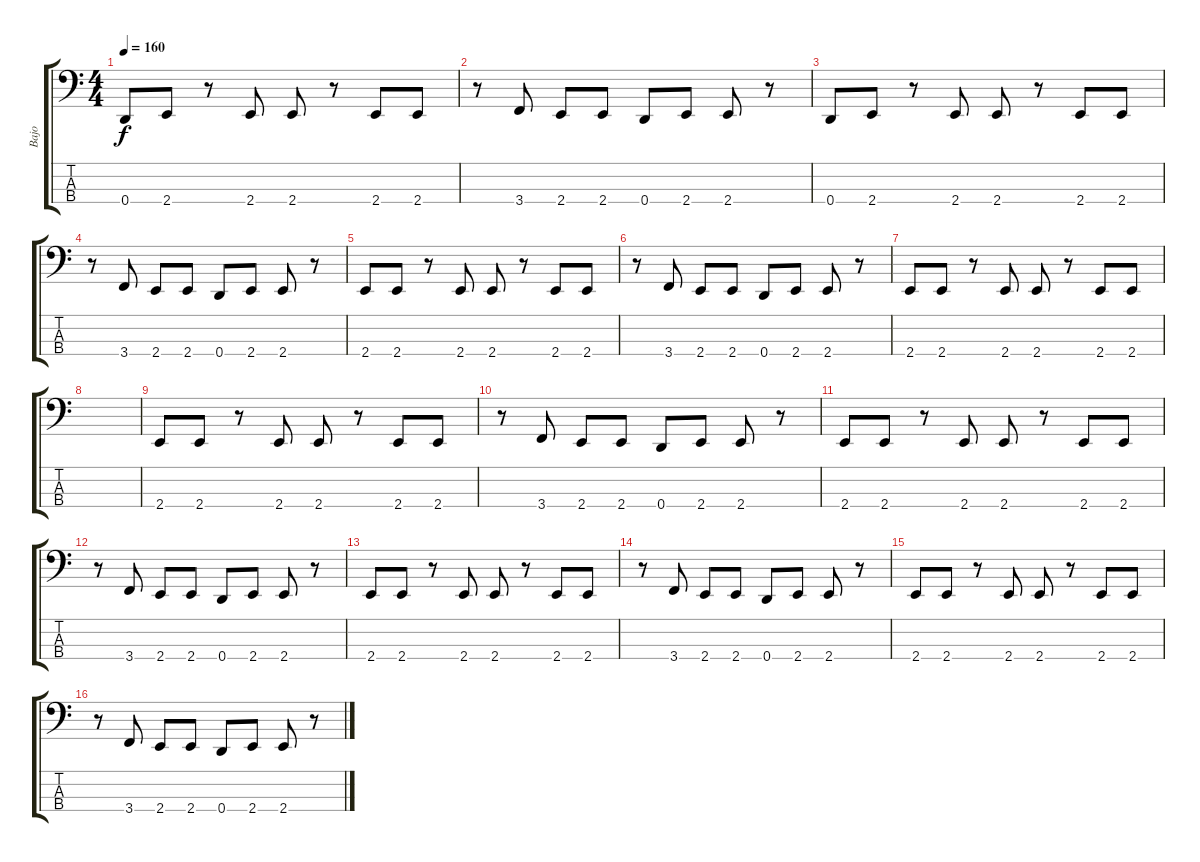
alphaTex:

\track ("Bajo" "Bajo") {instrument electricbasspick}
\staff {score tabs}
\tuning (G2 D2 A1 D1) {hide}
\ts (4 4)
\tempo 160
\clef f4
\ks c
0.4.8{dy f} 2.4.8 r.8 2.4.8 2.4.8 r.8 2.4.8 2.4.8 |
r.8 3.4.8 2.4.8 2.4.8 0.4.8 2.4.8 2.4.8 r.8 |
0.4.8 2.4.8 r.8 2.4.8 2.4.8 r.8 2.4.8 2.4.8 |
r.8 3.4.8 2.4.8 2.4.8 0.4.8 2.4.8 2.4.8 r.8 |
2.4.8 2.4.8 r.8 2.4.8 2.4.8 r.8 2.4.8 2.4.8 |
r.8 3.4.8 2.4.8 2.4.8 0.4.8 2.4.8 2.4.8 r.8 |
2.4.8 2.4.8 r.8 2.4.8 2.4.8 r.8 2.4.8 2.4.8 |
|
2.4.8 2.4.8 r.8 2.4.8 2.4.8 r.8 2.4.8 2.4.8 |
r.8 3.4.8 2.4.8 2.4.8 0.4.8 2.4.8 2.4.8 r.8 |
2.4.8 2.4.8 r.8 2.4.8 2.4.8 r.8 2.4.8 2.4.8 |
r.8 3.4.8 2.4.8 2.4.8 0.4.8 2.4.8 2.4.8 r.8 |
2.4.8 2.4.8 r.8 2.4.8 2.4.8 r.8 2.4.8 2.4.8 |
r.8 3.4.8 2.4.8 2.4.8 0.4.8 2.4.8 2.4.8 r.8 |
2.4.8 2.4.8 r.8 2.4.8 2.4.8 r.8 2.4.8 2.4.8 |
r.8 3.4.8 2.4.8 2.4.8 0.4.8 2.4.8 2.4.8 r.8
